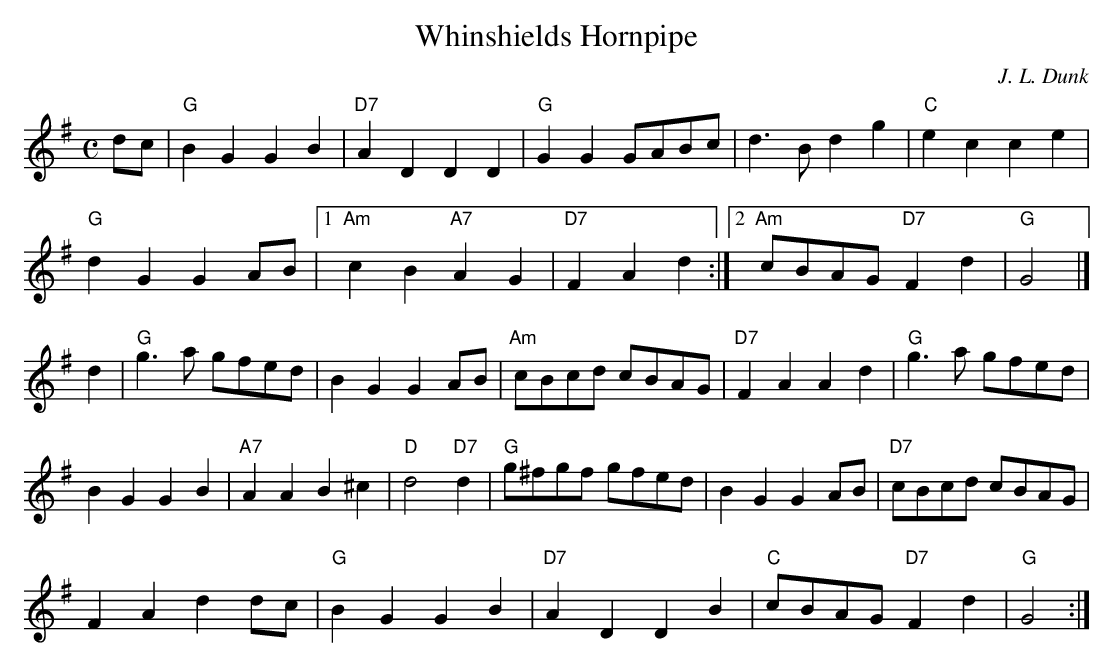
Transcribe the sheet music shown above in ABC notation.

X:1
T: Whinshields Hornpipe
C: J. L. Dunk
M: C
L: 1/8
K: Gmaj
dc |\
"G" B2 G2 G2 B2 | "D7" A2 D2 D2 D2 | "G" G2 G2 GABc |\
d2>B2 d2 g2 |"C" e2 c2 c2 e2 |
"G" d2 G2 G2 AB |\
[1 "Am" c2 B2 "A7" A2 G2 | "D7" F2 A2 d2 :|\
[2 "Am" cBAG "D7" F2 d2 | "G" G4 |]
d2 |\
"G" g2>a2 gfed | B2 G2 G2 AB | "Am" cBcd cBAG |\
"D7" F2 A2 A2 d2 | "G" g2>a2 gfed |
 B2 G2 G2 B2 | "A7" A2 A2 B2 ^c2 | "D" d4 "D7" d2 | "G" g^fgf gfed |\
 B2 G2 G2 AB | "D7" cBcd cBAG |
F2 A2 d2 dc | "G" B2 G2 G2 B2 | "D7" A2 D2 D2 B2 | "C" cBAG "D7" F2 d2 |\
"G" G4 :|
